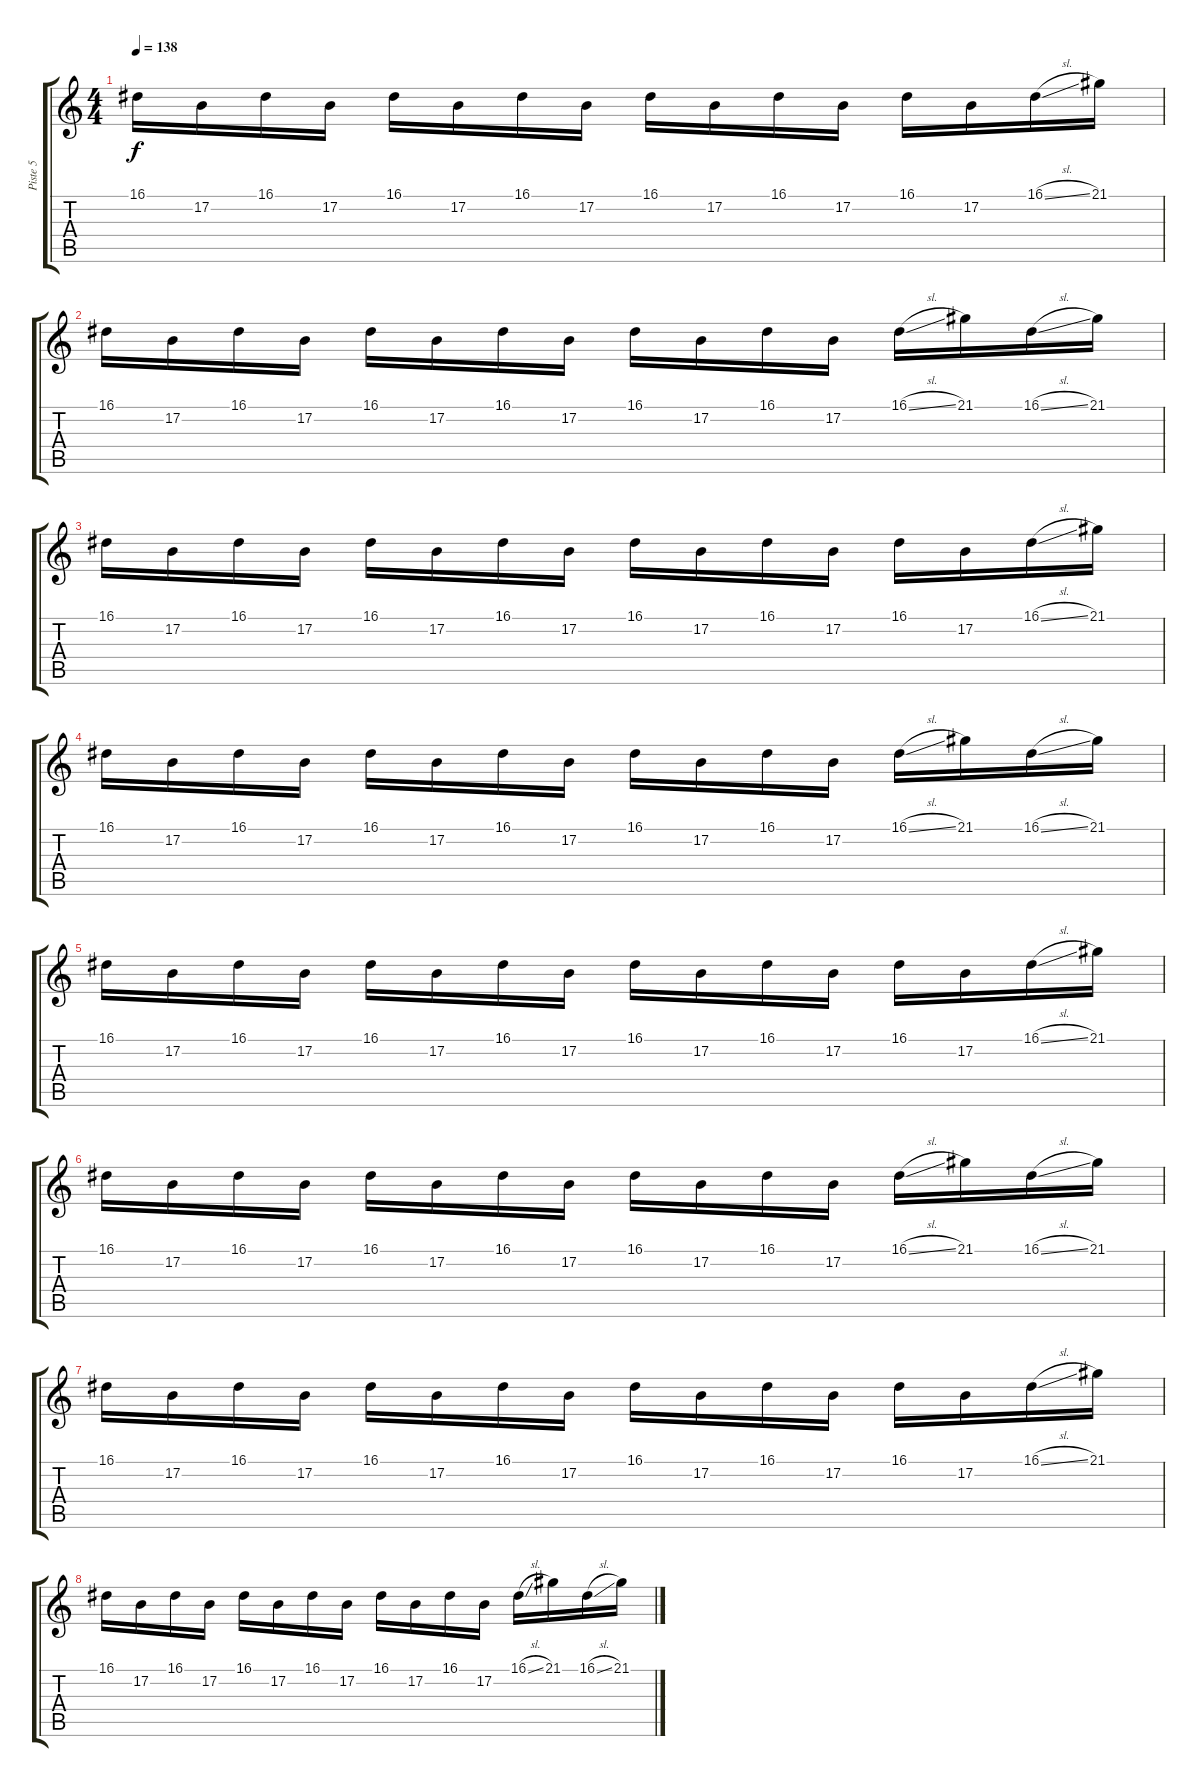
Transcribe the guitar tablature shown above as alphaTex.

\track ("Piste 5" "Piste 5") {instrument fx8scifi}
\staff {score tabs}
\tuning (B3 Gb3 D3 A2 E2 B1) {hide}
\ts (4 4)
\tempo 138
\clef g2
\ks c
16.1.16{dy f} 17.2.16 16.1.16 17.2.16 16.1.16 17.2.16 16.1.16 17.2.16 16.1.16 17.2.16 16.1.16 17.2.16 16.1.16 17.2.16 16.1{sl}.16 21.1.16 |
16.1.16 17.2.16 16.1.16 17.2.16 16.1.16 17.2.16 16.1.16 17.2.16 16.1.16 17.2.16 16.1.16 17.2.16 16.1{sl}.16 21.1.16 16.1{sl}.16 21.1.16 |
16.1.16 17.2.16 16.1.16 17.2.16 16.1.16 17.2.16 16.1.16 17.2.16 16.1.16 17.2.16 16.1.16 17.2.16 16.1.16 17.2.16 16.1{sl}.16 21.1.16 |
16.1.16 17.2.16 16.1.16 17.2.16 16.1.16 17.2.16 16.1.16 17.2.16 16.1.16 17.2.16 16.1.16 17.2.16 16.1{sl}.16 21.1.16 16.1{sl}.16 21.1.16 |
16.1.16 17.2.16 16.1.16 17.2.16 16.1.16 17.2.16 16.1.16 17.2.16 16.1.16 17.2.16 16.1.16 17.2.16 16.1.16 17.2.16 16.1{sl}.16 21.1.16 |
16.1.16 17.2.16 16.1.16 17.2.16 16.1.16 17.2.16 16.1.16 17.2.16 16.1.16 17.2.16 16.1.16 17.2.16 16.1{sl}.16 21.1.16 16.1{sl}.16 21.1.16 |
16.1.16 17.2.16 16.1.16 17.2.16 16.1.16 17.2.16 16.1.16 17.2.16 16.1.16 17.2.16 16.1.16 17.2.16 16.1.16 17.2.16 16.1{sl}.16 21.1.16 |
16.1.16 17.2.16 16.1.16 17.2.16 16.1.16 17.2.16 16.1.16 17.2.16 16.1.16 17.2.16 16.1.16 17.2.16 16.1{sl}.16 21.1.16 16.1{sl}.16 21.1.16
